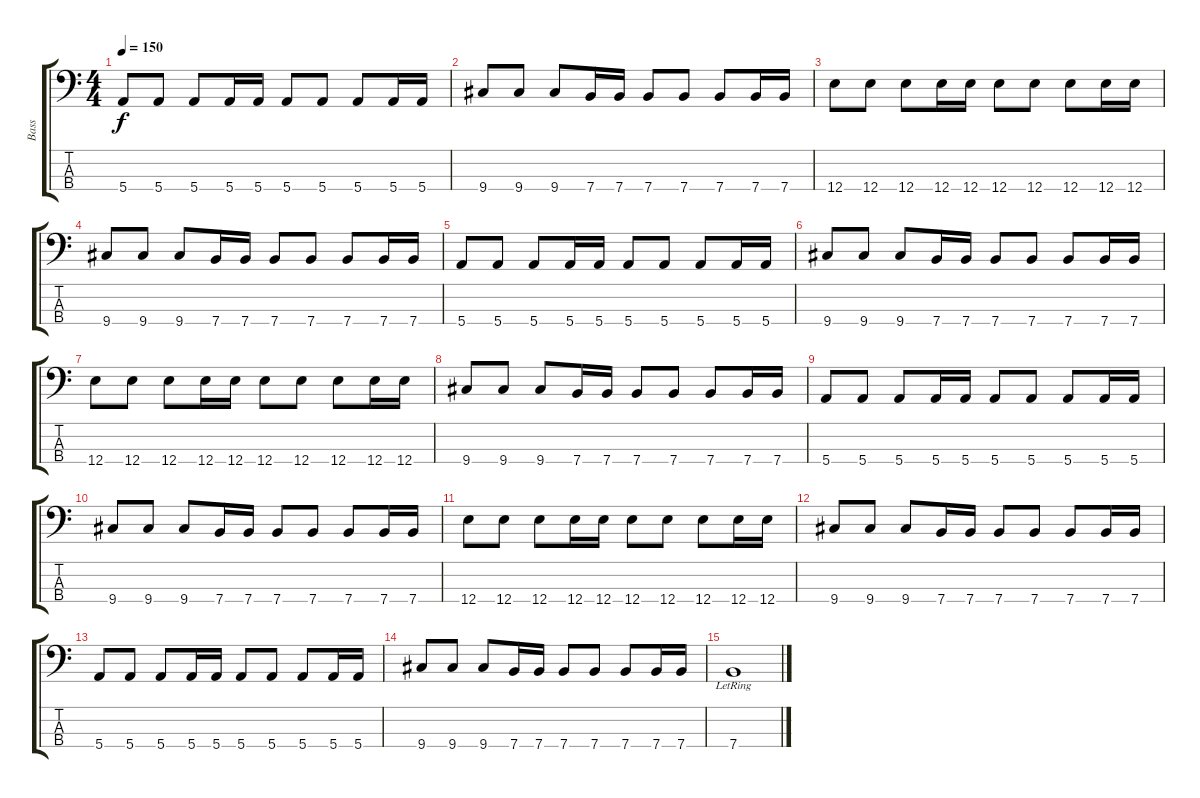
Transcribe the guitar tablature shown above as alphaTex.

\track ("Bass" "Bass") {instrument electricbasspick}
\staff {score tabs}
\tuning (G2 D2 A1 E1) {hide}
\ts (4 4)
\tempo 150
\clef f4
\ks c
5.4.8{dy f} 5.4.8 5.4.8 5.4.16 5.4.16 5.4.8 5.4.8 5.4.8 5.4.16 5.4.16 |
9.4.8 9.4.8 9.4.8 7.4.16 7.4.16 7.4.8 7.4.8 7.4.8 7.4.16 7.4.16 |
12.4.8 12.4.8 12.4.8 12.4.16 12.4.16 12.4.8 12.4.8 12.4.8 12.4.16 12.4.16 |
9.4.8 9.4.8 9.4.8 7.4.16 7.4.16 7.4.8 7.4.8 7.4.8 7.4.16 7.4.16 |
5.4.8 5.4.8 5.4.8 5.4.16 5.4.16 5.4.8 5.4.8 5.4.8 5.4.16 5.4.16 |
9.4.8 9.4.8 9.4.8 7.4.16 7.4.16 7.4.8 7.4.8 7.4.8 7.4.16 7.4.16 |
12.4.8 12.4.8 12.4.8 12.4.16 12.4.16 12.4.8 12.4.8 12.4.8 12.4.16 12.4.16 |
9.4.8 9.4.8 9.4.8 7.4.16 7.4.16 7.4.8 7.4.8 7.4.8 7.4.16 7.4.16 |
5.4.8 5.4.8 5.4.8 5.4.16 5.4.16 5.4.8 5.4.8 5.4.8 5.4.16 5.4.16 |
9.4.8 9.4.8 9.4.8 7.4.16 7.4.16 7.4.8 7.4.8 7.4.8 7.4.16 7.4.16 |
12.4.8 12.4.8 12.4.8 12.4.16 12.4.16 12.4.8 12.4.8 12.4.8 12.4.16 12.4.16 |
9.4.8 9.4.8 9.4.8 7.4.16 7.4.16 7.4.8 7.4.8 7.4.8 7.4.16 7.4.16 |
5.4.8 5.4.8 5.4.8 5.4.16 5.4.16 5.4.8 5.4.8 5.4.8 5.4.16 5.4.16 |
9.4.8 9.4.8 9.4.8 7.4.16 7.4.16 7.4.8 7.4.8 7.4.8 7.4.16 7.4.16 |
7.4{lr}.1
